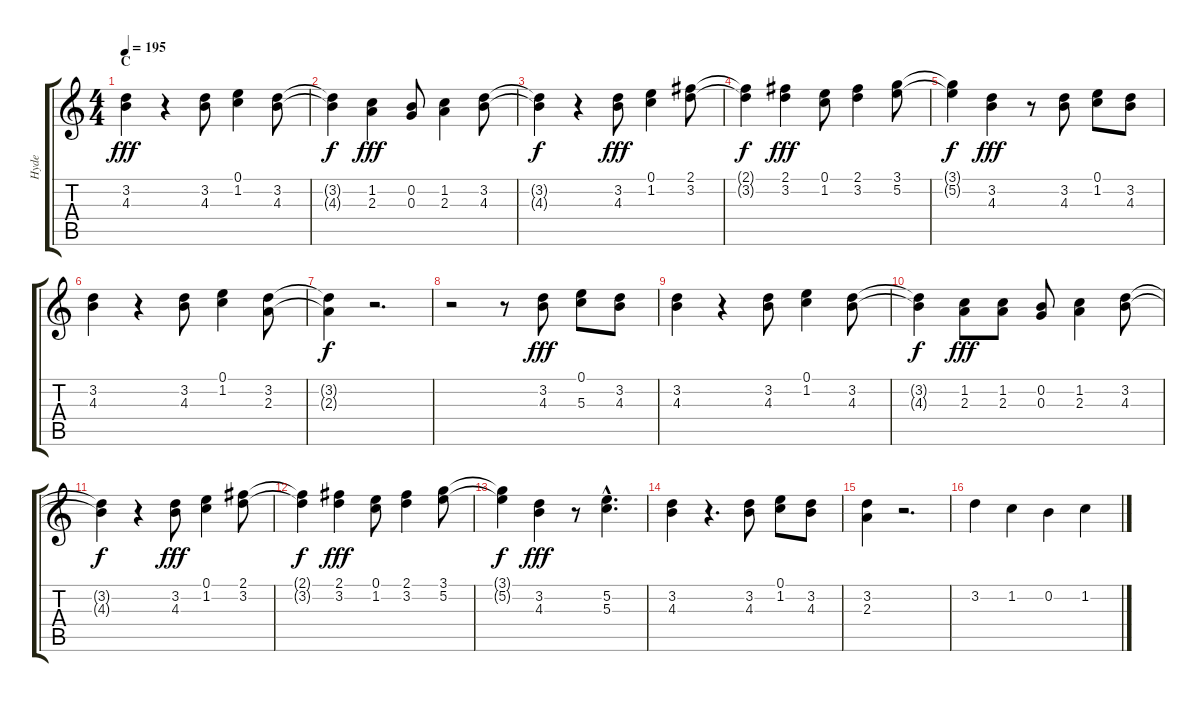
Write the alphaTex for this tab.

\track ("Hyde" "Hyde") {instrument electricguitarjazz}
\staff {score tabs}
\tuning (E4 B3 G3 D3 A2 E2) {hide}
\ts (4 4)
\section ("" "C")
\tempo 195
\clef g2
\ks c
(3.2 4.3).4{dy fff} r.4 (3.2 4.3).8 (0.1 1.2).4 (3.2 4.3).8 |
(3.2{t} 4.3{t}).4{dy f} (1.2 2.3).4{dy fff} (0.2 0.3).8 (1.2 2.3).4 (3.2 4.3).8 |
(3.2{t} 4.3{t}).4{dy f} r.4 (3.2 4.3).8{dy fff} (0.1 1.2).4 (2.1 3.2).8 |
(2.1{t} 3.2{t}).4{dy f} (2.1 3.2).4{dy fff} (0.1 1.2).8 (2.1 3.2).4 (3.1 5.2).8 |
(3.1{t} 5.2{t}).4{dy f} (3.2 4.3).4{dy fff} r.8 (3.2 4.3).8 (0.1 1.2).8 (3.2 4.3).8 |
(3.2 4.3).4 r.4 (3.2 4.3).8 (0.1 1.2).4 (3.2 2.3).8 |
(3.2{t} 2.3{t}).4{dy f} r.2{d} |
r.2 r.8 (3.2 4.3).8{dy fff} (0.1 5.3).8 (3.2 4.3).8 |
(3.2 4.3).4 r.4 (3.2 4.3).8 (0.1 1.2).4 (3.2 4.3).8 |
(3.2{t} 4.3{t}).4{dy f} (1.2 2.3).8{dy fff} (1.2 2.3).8 (0.2 0.3).8 (1.2 2.3).4 (3.2 4.3).8 |
(3.2{t} 4.3{t}).4{dy f} r.4 (3.2 4.3).8{dy fff} (0.1 1.2).4 (2.1 3.2).8 |
(2.1{t} 3.2{t}).4{dy f} (2.1 3.2).4{dy fff} (0.1 1.2).8 (2.1 3.2).4 (3.1 5.2).8 |
(3.1{t} 5.2{t}).4{dy f} (3.2 4.3).4{dy fff} r.8 (5.2{hac} 5.3{hac}).4{d} |
(3.2 4.3).4 r.4{d} (3.2 4.3).8 (0.1 1.2).8 (3.2 4.3).8 |
(3.2 2.3).4 r.2{d} |
3.2.4 1.2.4 0.2.4 1.2.4
